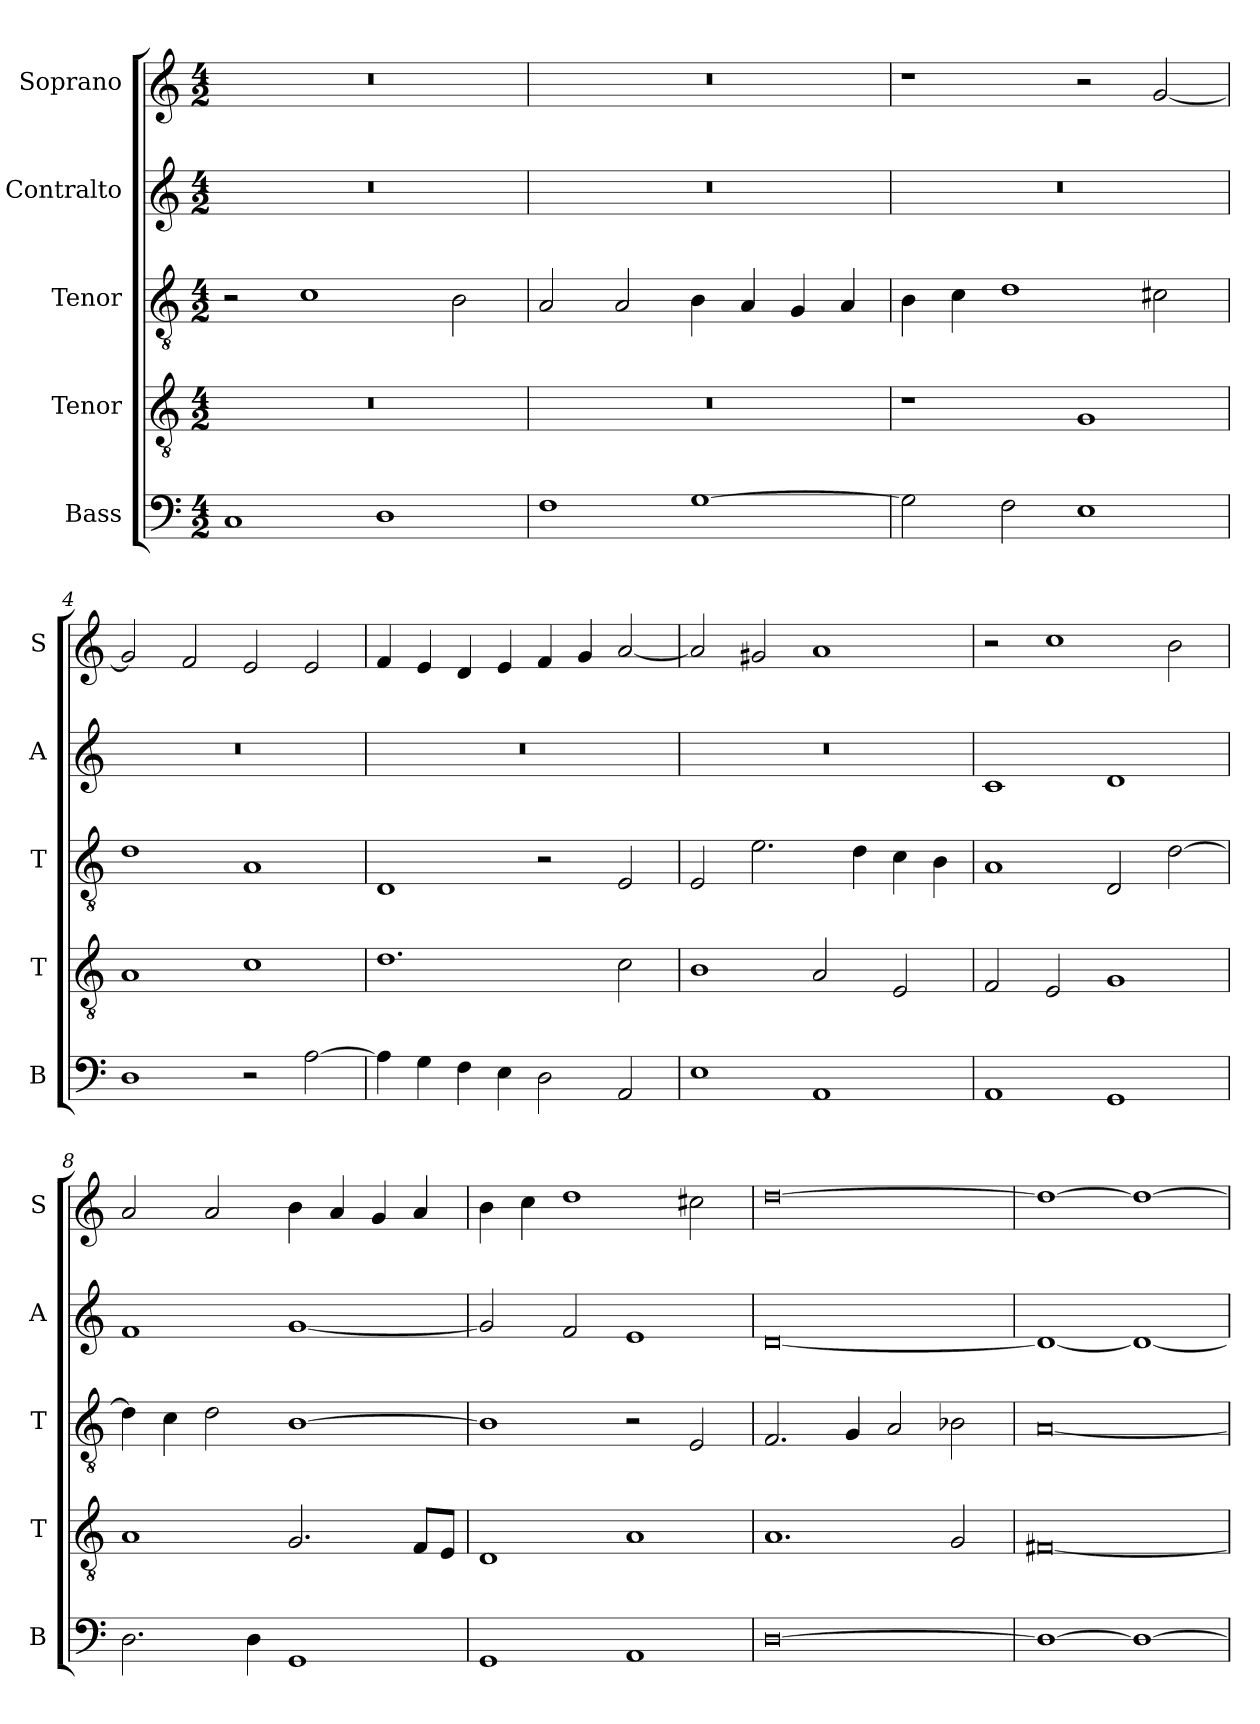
**kern	**kern	**kern	**kern	**kern
*part5	*part4	*part3	*part2	*part1
*staff5	*staff4	*staff3	*staff2	*staff1
*I"Bass	*I"Tenor	*I"Tenor	*I"Contralto	*I"Soprano
*I'B	*I'T	*I'T	*I'A	*I'S
*clefF4	*clefGv2	*clefGv2	*clefG2	*clefG2
*k[]	*k[]	*k[]	*k[]	*k[]
*D:dor	*D:dor	*D:dor	*D:dor	*D:dor
*M4/2	*M4/2	*M4/2	*M4/2	*M4/2
=1	=1	=1	=1	=1
1C	0r	2r	0r	0r
.	.	1c	.	.
1D	.	.	.	.
.	.	2B	.	.
=2	=2	=2	=2	=2
1F	0r	2A	0r	0r
.	.	2A	.	.
[1G	.	4B	.	.
.	.	4A	.	.
.	.	4G	.	.
.	.	4A	.	.
=3	=3	=3	=3	=3
2G]	1r	4B	0r	1r
.	.	4c	.	.
2F	.	1d	.	.
1E	1G	.	.	2r
.	.	2c#X	.	[2g
=4	=4	=4	=4	=4
1D	1A	1d	0r	2g]
.	.	.	.	2f
2r	1c	1A	.	2e
[2A	.	.	.	2e
=5	=5	=5	=5	=5
4A]	1.d	1D	0r	4f
4G	.	.	.	4e
4F	.	.	.	4d
4E	.	.	.	4e
2D	.	2r	.	4f
.	.	.	.	4g
2AA	2c	2E	.	[2a
=6	=6	=6	=6	=6
1E	1B	2E	0r	2a]
.	.	2.e	.	2g#X
1AA	2A	.	.	1a
.	.	4d	.	.
.	2E	4c	.	.
.	.	4B	.	.
=7	=7	=7	=7	=7
1AA	2F	1A	1c	2r
.	2E	.	.	1cc
1GG	1G	2D	1d	.
.	.	[2d	.	2b
=8	=8	=8	=8	=8
2.D	1A	4d]	1f	2a
.	.	4c	.	.
.	.	2d	.	2a
4D	.	.	.	.
1GG	2.G	[1B	[1g	4b
.	.	.	.	4a
.	.	.	.	4g
.	8F/L	.	.	4a
.	8E/J	.	.	.
=9	=9	=9	=9	=9
1GG	1D	1B]	2g]	4b
.	.	.	.	4cc
.	.	.	2f	1dd
1AA	1A	2r	1e	.
.	.	2E	.	2cc#X
=10	=10	=10	=10	=10
[0D	1.A	2.F	[0d	[0dd
.	.	4G	.	.
.	.	2A	.	.
.	2G	2B-X	.	.
=11	=11	=11	=11	=11
1D_	[0F#X	[0A	1d_	1dd_
1D_	.	.	1d_	1dd_
=	=	=	=	=
*-	*-	*-	*-	*-
